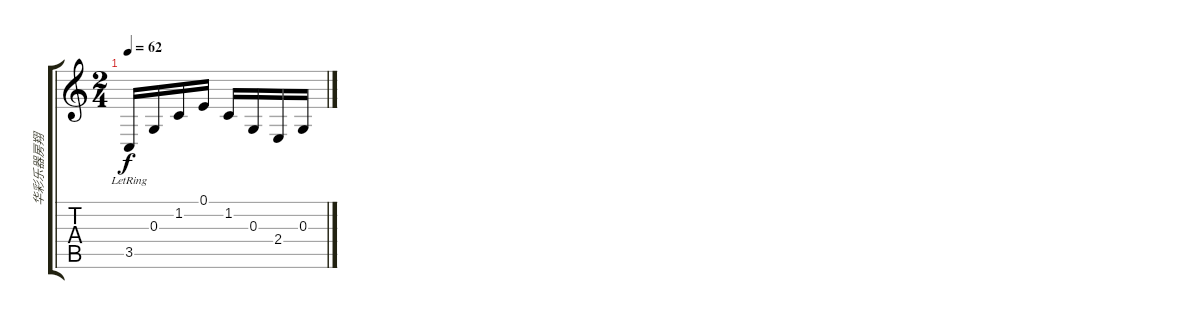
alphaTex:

\track ("华彩乐器房翔" "华彩乐器房翔") {instrument percussiveorgan}
\staff {score tabs}
\tuning (E4 B3 G3 D3 A2 E2) {hide}
\ts (2 4)
\tempo 62
\clef g2
\ks c
3.5{lr}.16{dy f} 0.3.16 1.2.16 0.1.16 1.2.16 0.3.16 2.4.16 0.3.16
